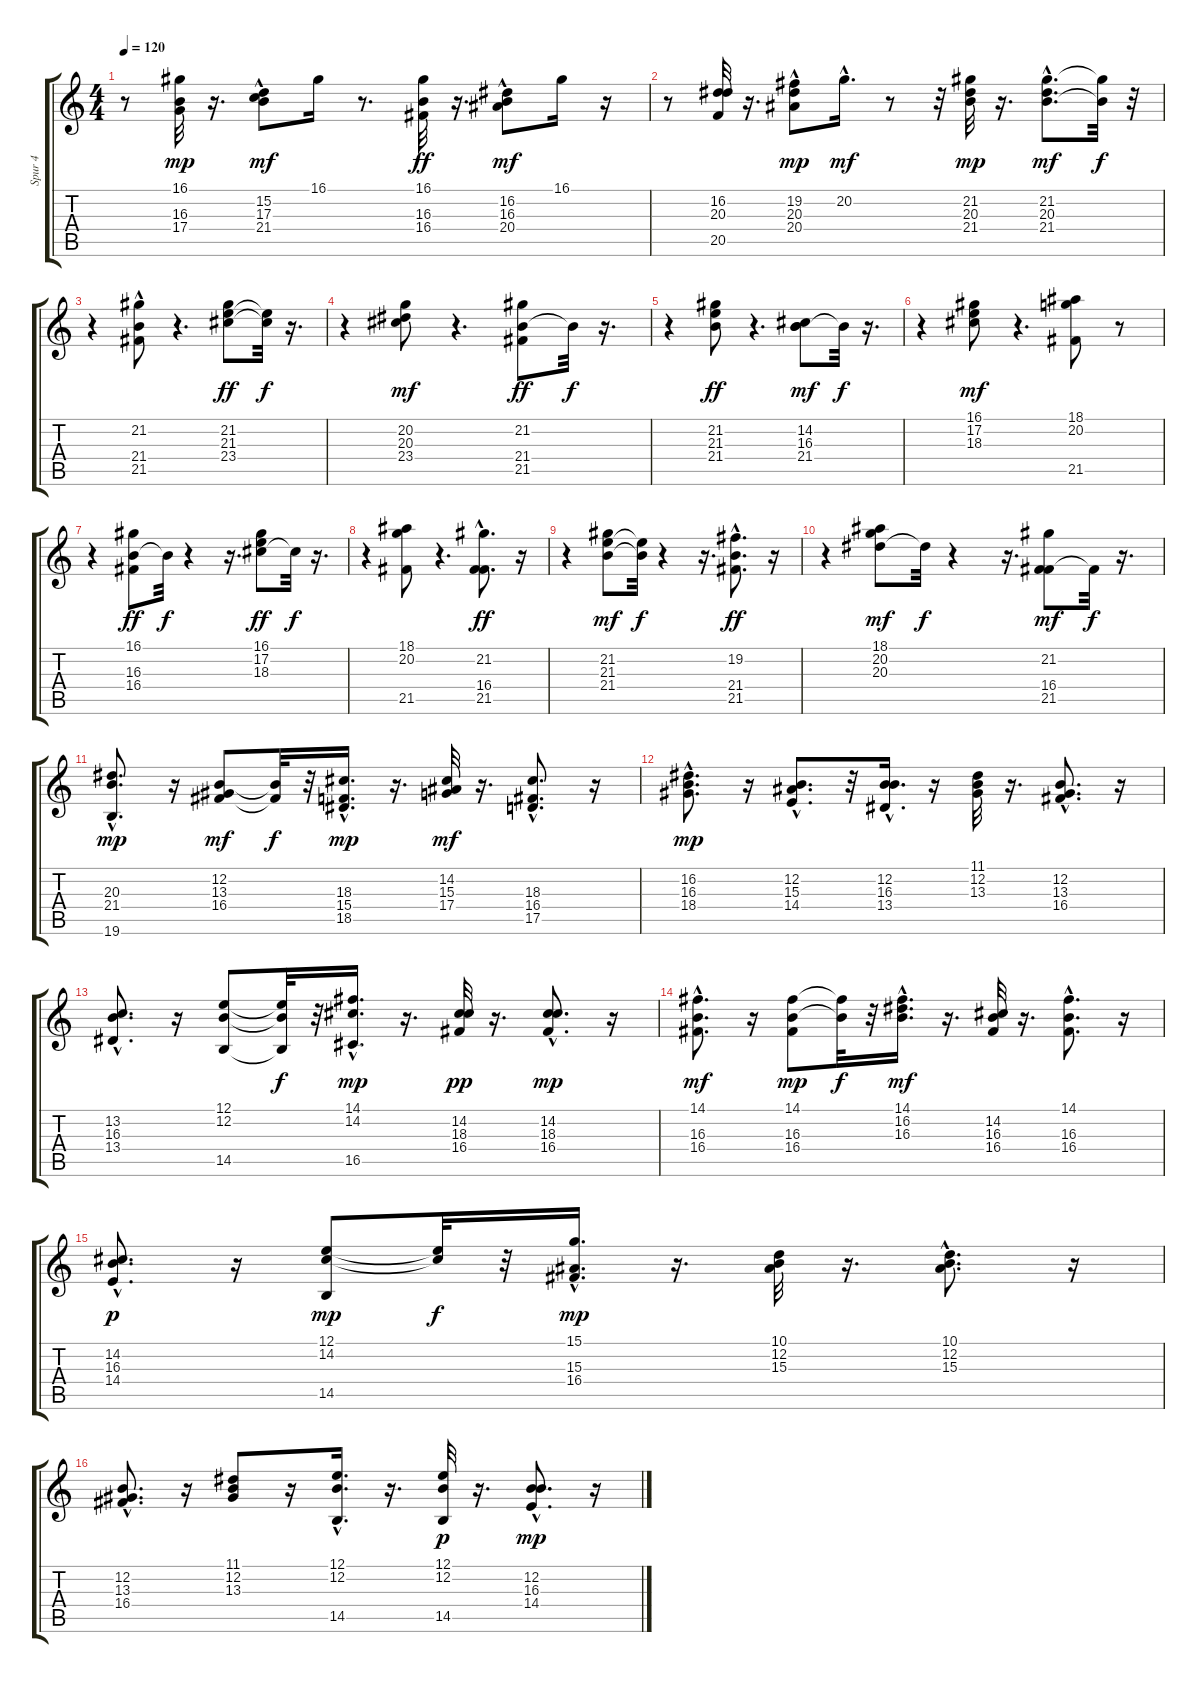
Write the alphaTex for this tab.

\track ("Spur 4" "Spur 4") {instrument percussiveorgan}
\staff {score tabs}
\tuning (E4 B3 G3 D3 A2 E2) {hide}
\ts (4 4)
\tempo 120
\clef g2
\ks c
r.8{dy f} (16.1 16.3 17.4).32{dy mp} r.16{d} (15.2 17.3{hac} 21.4{hac}).8{dy mf} 16.1.16 r.8{d} (16.1 16.3 16.4).32{dy ff} r.16{d} (16.2 16.3{hac} 20.4{hac}).8{dy mf} 16.1.16 r.16 |
r.8 (16.2 20.3 20.5).32 r.16{d} (19.2 20.3{hac} 20.4{hac}).8{dy mp} 20.2{hac}.16{d dy mf} r.8 r.32 (21.2 20.3 21.4).32{dy mp} r.16{d} (21.2{hac} 20.3{hac} 21.4{hac}).8{d dy mf} (21.2{t} 21.4{t}).32{dy f} r.32 |
r.4 (21.2{hac} 21.4{hac} 21.5).8 r.4{d} (21.2 21.3 23.4).8{dy ff} (21.3{t} 23.4{t}).32{dy f} r.16{d} |
r.4 (20.2 20.3 23.4).8{dy mf} r.4{d} (21.2 21.4 21.5).8{dy ff} 21.4{t}.32{dy f} r.16{d} |
r.4 (21.2 21.3 21.4).8{dy ff} r.4{d} (14.2 16.3 21.4).8{dy mf} 16.3{t}.32{dy f} r.16{d} |
r.4 (16.1 17.2 18.3).8{dy mf} r.4{d} (18.1 20.2 21.5).8 r.8 |
r.4 (16.1 16.3 16.4).8{dy ff} 16.3{t}.32{dy f} r.4 r.16{d} (16.1 17.2 18.3).8{dy ff} 18.3{t}.32{dy f} r.16{d} |
r.4 (18.1 20.2 21.5).8 r.4{d} (21.2{hac} 16.4{hac} 21.5{hac}).8{d dy ff} r.16 |
r.4 (21.2 21.3 21.4).8{dy mf} (21.3{t} 21.4{t}).32{dy f} r.4 r.16{d} (19.2{hac} 21.4{hac} 21.5{hac}).8{d dy ff} r.16 |
r.4 (18.1 20.2 20.3).8{dy mf} 20.3{t}.32{dy f} r.4 r.16{d} (21.2 16.4 21.5).8{dy mf} 16.4{t}.32{dy f} r.16{d} |
(20.3{hac} 21.4{hac} 19.6{hac}).8{d dy mp} r.16 (12.2 13.3 16.4).8{dy mf} (12.2{t} 16.4{t}).32{dy f} r.32 (18.3{hac} 15.4{hac} 18.5{hac}).16{d dy mp} r.16{d} (14.2 15.3 17.4).32{dy mf} r.16{d} (18.3{hac} 16.4{hac} 17.5).8{d} r.16 |
(16.2{hac} 16.3{hac} 18.4{hac}).8{d dy mp} r.16 (12.2{hac} 15.3 14.4{hac}).8{d} r.32 (12.2{hac} 16.3{hac} 13.4{hac}).16{d} r.16 (11.1 12.2 13.3).32 r.16{d} (12.2{hac} 13.3{hac} 16.4{hac}).8{d} r.16 |
(13.2{hac} 16.3{hac} 13.4{hac}).8{d} r.16 (12.1 12.2 14.5).8 (12.1{t} 12.2{t} 14.5{t}).32{dy f} r.32 (14.1{hac} 14.2{hac} 16.5{hac}).16{d dy mp} r.16{d} (14.2 18.3 16.4).32{dy pp} r.16{d} (14.2 18.3{hac} 16.4{hac}).8{d dy mp} r.16 |
(14.1{hac} 16.3{hac} 16.4{hac}).8{d dy mf} r.16 (14.1 16.3 16.4).8{dy mp} (14.1{t} 16.3{t}).32{dy f} r.32 (14.1{hac} 16.2{hac} 16.3{hac}).16{d dy mf} r.16{d} (14.2 16.3 16.4).32 r.16{d} (14.1{hac} 16.3{hac} 16.4{hac}).8{d} r.16 |
(14.2{hac} 16.3{hac} 14.4{hac}).8{d dy p} r.16 (12.1 14.2 14.5).8{dy mp} (12.1{t} 14.2{t}).32{dy f} r.32 (15.1{hac} 15.3{hac} 16.4{hac}).16{d dy mp} r.16{d} (10.1 12.2 15.3).32 r.16{d} (10.1{hac} 12.2{hac} 15.3{hac}).8{d} r.16 |
(12.2{hac} 13.3{hac} 16.4{hac}).8{d} r.16 (11.1 12.2 13.3).8 r.16 (12.1{hac} 12.2{hac} 14.5{hac}).16{d} r.16{d} (12.1 12.2 14.5).32{dy p} r.16{d} (12.2{hac} 16.3{hac} 14.4{hac}).8{d dy mp} r.16
